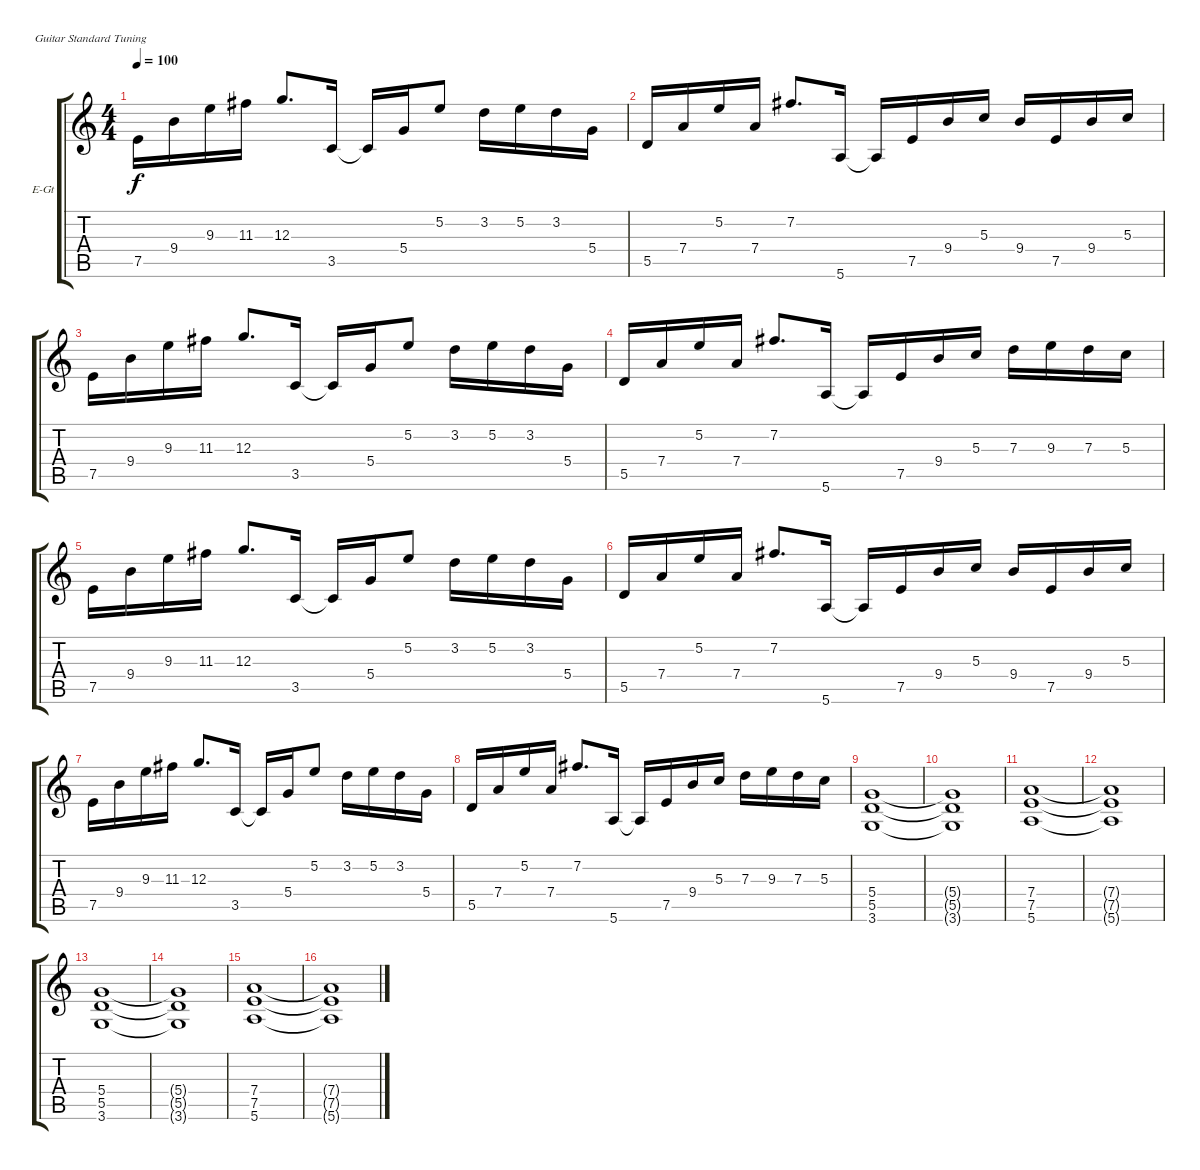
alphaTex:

\bracketExtendMode groupsimilarinstruments
\firstSystemTrackNameOrientation horizontal
\otherSystemsTrackNameOrientation horizontal
\track ("Base" "E-Gt") {instrument distortionguitar}
\staff {score tabs}
\tuning (E4 B3 G3 D3 A2 E2)
\ts (4 4)
\tempo 100
\clef g2
\ks c
7.5.16{dy f} 9.4.16 9.3.16 11.3.16 12.3.8{d} 3.5.16 3.5{t}.16 5.4.16 5.2.8 3.2.16 5.2.16 3.2.16 5.4.16 |
5.5.16 7.4.16 5.2.16 7.4.16 7.2.8{d} 5.6.16 5.6{t}.16 7.5.16 9.4.16 5.3.16 9.4.16 7.5.16 9.4.16 5.3.16 |
7.5.16 9.4.16 9.3.16 11.3.16 12.3.8{d} 3.5.16 3.5{t}.16 5.4.16 5.2.8 3.2.16 5.2.16 3.2.16 5.4.16 |
5.5.16 7.4.16 5.2.16 7.4.16 7.2.8{d} 5.6.16 5.6{t}.16 7.5.16 9.4.16 5.3.16 7.3.16 9.3.16 7.3.16 5.3.16 |
7.5.16 9.4.16 9.3.16 11.3.16 12.3.8{d} 3.5.16 3.5{t}.16 5.4.16 5.2.8 3.2.16 5.2.16 3.2.16 5.4.16 |
5.5.16 7.4.16 5.2.16 7.4.16 7.2.8{d} 5.6.16 5.6{t}.16 7.5.16 9.4.16 5.3.16 9.4.16 7.5.16 9.4.16 5.3.16 |
7.5.16 9.4.16 9.3.16 11.3.16 12.3.8{d} 3.5.16 3.5{t}.16 5.4.16 5.2.8 3.2.16 5.2.16 3.2.16 5.4.16 |
5.5.16 7.4.16 5.2.16 7.4.16 7.2.8{d} 5.6.16 5.6{t}.16 7.5.16 9.4.16 5.3.16 7.3.16 9.3.16 7.3.16 5.3.16 |
(5.4 5.5 3.6).1 |
(5.4{t} 5.5{t} 3.6{t}).1 |
(7.4 7.5 5.6).1 |
(7.4{t} 7.5{t} 5.6{t}).1 |
(5.4 5.5 3.6).1 |
(5.4{t} 5.5{t} 3.6{t}).1 |
(7.4 7.5 5.6).1 |
(7.4{t} 7.5{t} 5.6{t}).1
